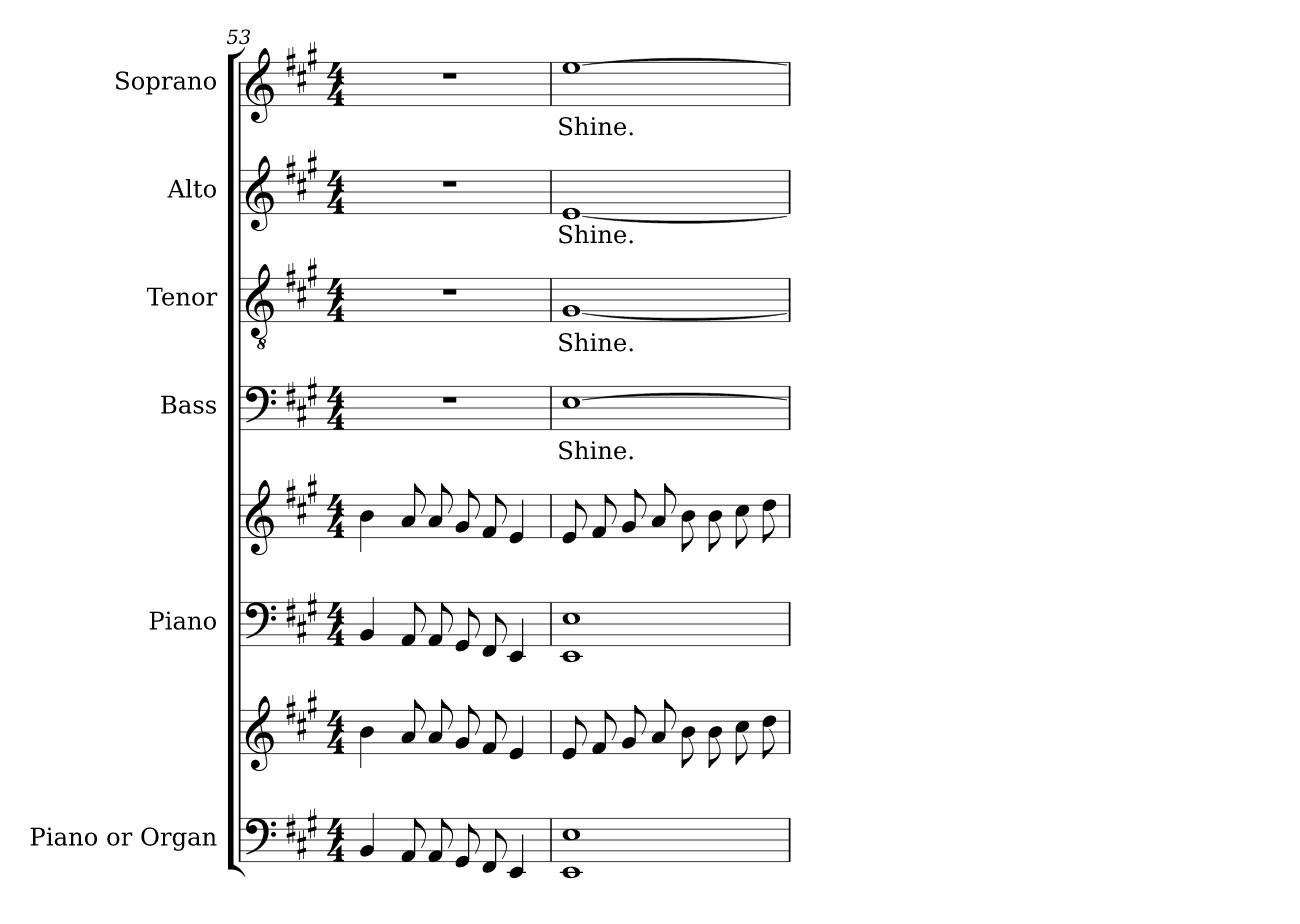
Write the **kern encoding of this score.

**kern	**kern	**kern	**kern	**kern	**text	**kern	**text	**kern	**text	**kern	**text
*part6	*part6	*part5	*part5	*part4	*part4	*part3	*part3	*part2	*part2	*part1	*part1
*staff8	*staff7	*staff6	*staff5	*staff4	*staff4	*staff3	*staff3	*staff2	*staff2	*staff1	*staff1
*I"Piano or Organ	*	*I"Piano	*	*I"Bass	*	*I"Tenor	*	*I"Alto	*	*I"Soprano	*
*I'Pno.	*	*I'Pno.	*	*I'B.	*	*I'T.	*	*I'A.	*	*I'S.	*
!!LO:LB:g=z
*clefF4	*clefG2	*clefF4	*clefG2	*clefF4	*	*clefGv2	*	*clefG2	*	*clefG2	*
*	*	*	*	*	*	*ITrd7c12	*	*	*	*	*
*k[f#c#g#]	*k[f#c#g#]	*k[f#c#g#]	*k[f#c#g#]	*k[f#c#g#]	*	*k[f#c#g#]	*	*k[f#c#g#]	*	*k[f#c#g#]	*
*A:	*A:	*A:	*A:	*A:	*	*A:	*	*A:	*	*A:	*
*M4/4	*M4/4	*M4/4	*M4/4	*M4/4	*	*M4/4	*	*M4/4	*	*M4/4	*
=53	=53	=53	=53	=53	=53	=53	=53	=53	=53	=53	=53
4BBi/	4bi\	4BBi/	4bi\	1r	.	1r	.	1r	.	1r	.
8AAi/	8ai/	8AAi/	8ai/	.	.	.	.	.	.	.	.
8AAi/	8ai/	8AAi/	8ai/	.	.	.	.	.	.	.	.
8GG#i/	8g#i/	8GG#i/	8g#i/	.	.	.	.	.	.	.	.
8FF#i/	8f#i/	8FF#i/	8f#i/	.	.	.	.	.	.	.	.
4EEi/	4ei/	4EEi/	4ei/	.	.	.	.	.	.	.	.
=54	=54	=54	=54	=54	=54	=54	=54	=54	=54	=54	=54
!	!	!	!	!	!LO:LY:b:color=#000000	!	!	!	!	!	!
!	!	!	!	!	!	!	!LO:LY:b:color=#000000	!	!	!	!
!	!	!	!	!	!	!	!	!	!LO:LY:b:color=#000000	!	!
!	!	!	!	!	!	!	!	!	!	!	!LO:LY:b:color=#000000
1EEi 1Ei	8ei/	1EEi 1Ei	8ei/	[1Ei	Shine.	[1GG#i	Shine.	[1ei	Shine.	[1eei	Shine.
.	8f#i/	.	8f#i/	.	.	.	.	.	.	.	.
.	8g#i/	.	8g#i/	.	.	.	.	.	.	.	.
.	8ai/	.	8ai/	.	.	.	.	.	.	.	.
.	8bi\	.	8bi\	.	.	.	.	.	.	.	.
.	8bi\	.	8bi\	.	.	.	.	.	.	.	.
.	8cc#i\	.	8cc#i\	.	.	.	.	.	.	.	.
.	8ddi\	.	8ddi\	.	.	.	.	.	.	.	.
=	=	=	=	=	=	=	=	=	=	=	=
*-	*-	*-	*-	*-	*-	*-	*-	*-	*-	*-	*-
